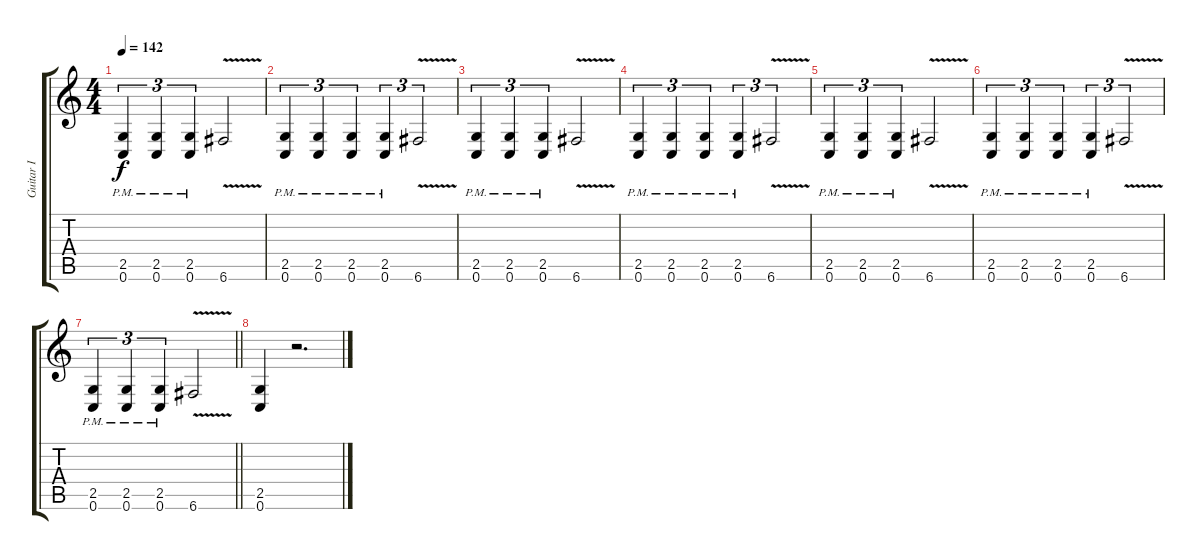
\track ("Guitar I" "Guitar I") {instrument distortionguitar}
\staff {score tabs}
\tuning (C4 G3 Eb3 Bb2 F2 C2) {hide}
\ts (4 4)
\tempo 142
\clef g2
\ks c
(2.5{pm} 0.6{pm}).4{tu (3 2) dy f} (2.5{pm} 0.6{pm}).4{tu (3 2)} (2.5{pm} 0.6{pm}).4{tu (3 2)} 6.6{v}.2 |
(2.5{pm} 0.6{pm}).4{tu (3 2)} (2.5{pm} 0.6{pm}).4{tu (3 2)} (2.5{pm} 0.6{pm}).4{tu (3 2)} (2.5{pm} 0.6{pm}).4{tu (3 2)} 6.6{v}.2{tu (3 2)} |
(2.5{pm} 0.6{pm}).4{tu (3 2)} (2.5{pm} 0.6{pm}).4{tu (3 2)} (2.5{pm} 0.6{pm}).4{tu (3 2)} 6.6{v}.2 |
(2.5{pm} 0.6{pm}).4{tu (3 2)} (2.5{pm} 0.6{pm}).4{tu (3 2)} (2.5{pm} 0.6{pm}).4{tu (3 2)} (2.5{pm} 0.6{pm}).4{tu (3 2)} 6.6{v}.2{tu (3 2)} |
(2.5{pm} 0.6{pm}).4{tu (3 2)} (2.5{pm} 0.6{pm}).4{tu (3 2)} (2.5{pm} 0.6{pm}).4{tu (3 2)} 6.6{v}.2 |
(2.5{pm} 0.6{pm}).4{tu (3 2)} (2.5{pm} 0.6{pm}).4{tu (3 2)} (2.5{pm} 0.6{pm}).4{tu (3 2)} (2.5{pm} 0.6{pm}).4{tu (3 2)} 6.6{v}.2{tu (3 2)} |
\barLineRight lightlight
(2.5{pm} 0.6{pm}).4{tu (3 2)} (2.5{pm} 0.6{pm}).4{tu (3 2)} (2.5{pm} 0.6{pm}).4{tu (3 2)} 6.6{v}.2 |
(2.5 0.6).4 r.2{d}
